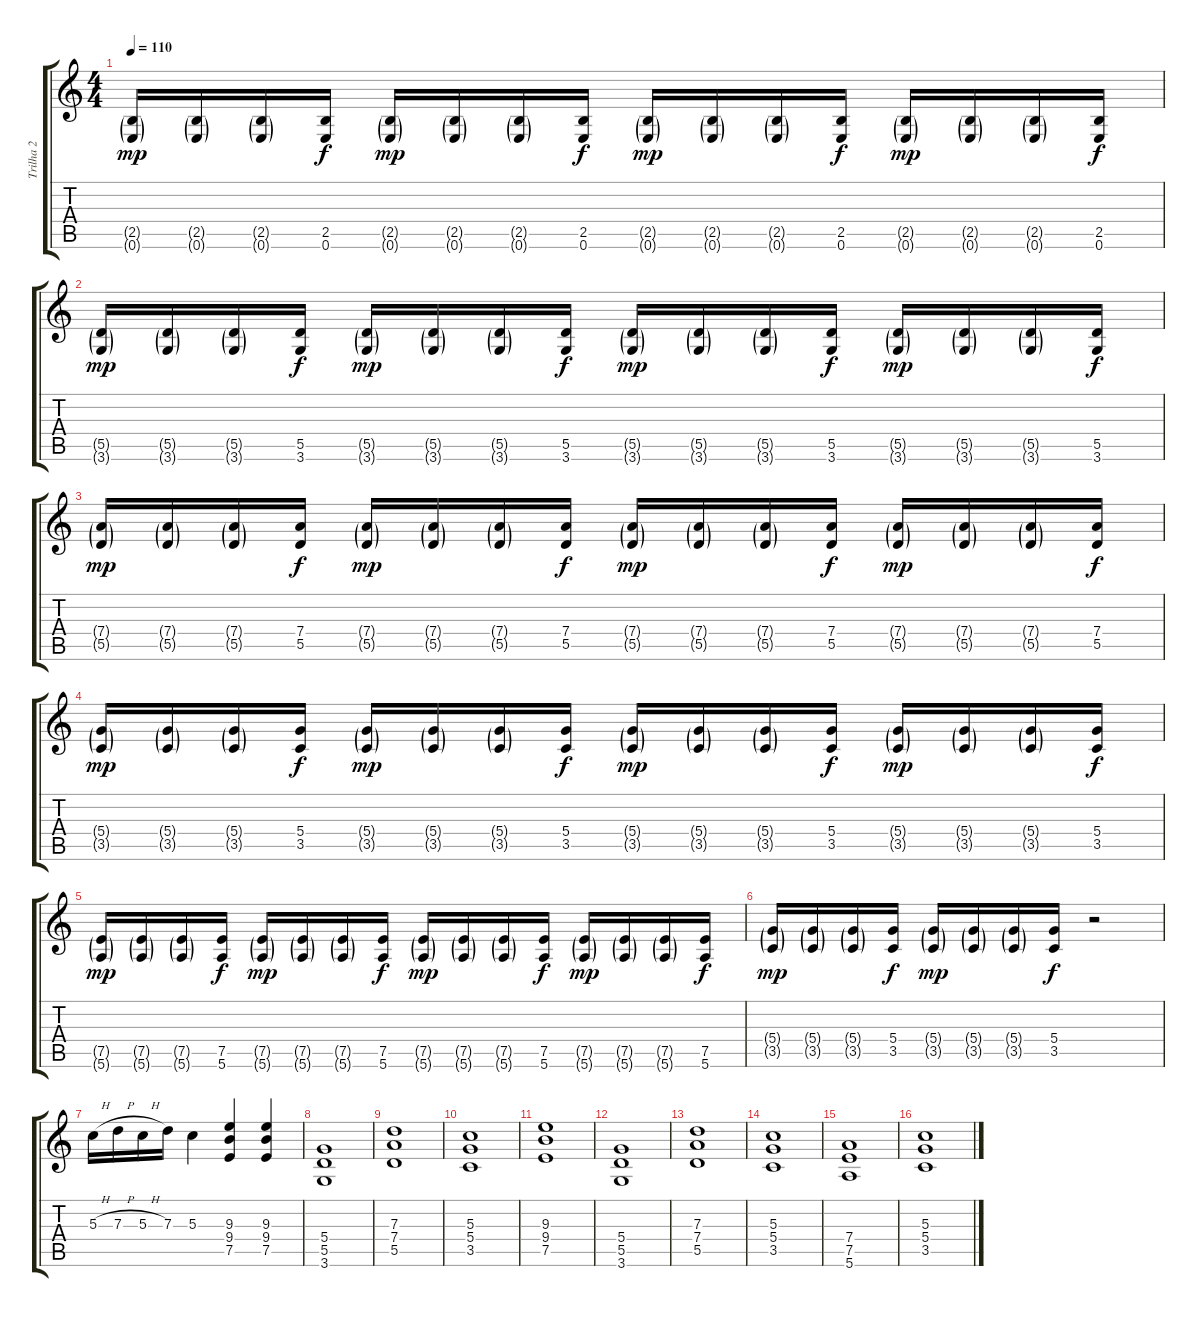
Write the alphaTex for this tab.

\track ("Trilha 2" "Trilha 2") {instrument overdrivenguitar}
\staff {score tabs}
\tuning (E4 B3 G3 D3 A2 E2) {hide}
\ts (4 4)
\tempo 110
\clef g2
\ks c
(2.5{g} 0.6{g}).16{dy mp} (2.5{g} 0.6{g}).16 (2.5{g} 0.6{g}).16 (2.5 0.6).16{dy f} (2.5{g} 0.6{g}).16{dy mp} (2.5{g} 0.6{g}).16 (2.5{g} 0.6{g}).16 (2.5 0.6).16{dy f} (2.5{g} 0.6{g}).16{dy mp} (2.5{g} 0.6{g}).16 (2.5{g} 0.6{g}).16 (2.5 0.6).16{dy f} (2.5{g} 0.6{g}).16{dy mp} (2.5{g} 0.6{g}).16 (2.5{g} 0.6{g}).16 (2.5 0.6).16{dy f} |
(5.5{g} 3.6{g}).16{dy mp} (5.5{g} 3.6{g}).16 (5.5{g} 3.6{g}).16 (5.5 3.6).16{dy f} (5.5{g} 3.6{g}).16{dy mp} (5.5{g} 3.6{g}).16 (5.5{g} 3.6{g}).16 (5.5 3.6).16{dy f} (5.5{g} 3.6{g}).16{dy mp} (5.5{g} 3.6{g}).16 (5.5{g} 3.6{g}).16 (5.5 3.6).16{dy f} (5.5{g} 3.6{g}).16{dy mp} (5.5{g} 3.6{g}).16 (5.5{g} 3.6{g}).16 (5.5 3.6).16{dy f} |
(7.4{g} 5.5{g}).16{dy mp} (7.4{g} 5.5{g}).16 (7.4{g} 5.5{g}).16 (7.4 5.5).16{dy f} (7.4{g} 5.5{g}).16{dy mp} (7.4{g} 5.5{g}).16 (7.4{g} 5.5{g}).16 (7.4 5.5).16{dy f} (7.4{g} 5.5{g}).16{dy mp} (7.4{g} 5.5{g}).16 (7.4{g} 5.5{g}).16 (7.4 5.5).16{dy f} (7.4{g} 5.5{g}).16{dy mp} (7.4{g} 5.5{g}).16 (7.4{g} 5.5{g}).16 (7.4 5.5).16{dy f} |
(5.4{g} 3.5{g}).16{dy mp} (5.4{g} 3.5{g}).16 (5.4{g} 3.5{g}).16 (5.4 3.5).16{dy f} (5.4{g} 3.5{g}).16{dy mp} (5.4{g} 3.5{g}).16 (5.4{g} 3.5{g}).16 (5.4 3.5).16{dy f} (5.4{g} 3.5{g}).16{dy mp} (5.4{g} 3.5{g}).16 (5.4{g} 3.5{g}).16 (5.4 3.5).16{dy f} (5.4{g} 3.5{g}).16{dy mp} (5.4{g} 3.5{g}).16 (5.4{g} 3.5{g}).16 (5.4 3.5).16{dy f} |
(7.5{g} 5.6{g}).16{dy mp} (7.5{g} 5.6{g}).16 (7.5{g} 5.6{g}).16 (7.5 5.6).16{dy f} (7.5{g} 5.6{g}).16{dy mp} (7.5{g} 5.6{g}).16 (7.5{g} 5.6{g}).16 (7.5 5.6).16{dy f} (7.5{g} 5.6{g}).16{dy mp} (7.5{g} 5.6{g}).16 (7.5{g} 5.6{g}).16 (7.5 5.6).16{dy f} (7.5{g} 5.6{g}).16{dy mp} (7.5{g} 5.6{g}).16 (7.5{g} 5.6{g}).16 (7.5 5.6).16{dy f} |
(5.4{g} 3.5{g}).16{dy mp} (5.4{g} 3.5{g}).16 (5.4{g} 3.5{g}).16 (5.4 3.5).16{dy f} (5.4{g} 3.5{g}).16{dy mp} (5.4{g} 3.5{g}).16 (5.4{g} 3.5{g}).16 (5.4 3.5).16{dy f} r.2 |
5.3{h}.16 7.3{h}.16 5.3{h}.16 7.3.16 5.3.4 (9.3 9.4 7.5).4 (9.3 9.4 7.5).4 |
(5.4 5.5 3.6).1 |
(7.3 7.4 5.5).1 |
(5.3 5.4 3.5).1 |
(9.3 9.4 7.5).1 |
(5.4 5.5 3.6).1 |
(7.3 7.4 5.5).1 |
(5.3 5.4 3.5).1 |
(7.4 7.5 5.6).1 |
(5.3 5.4 3.5).1
